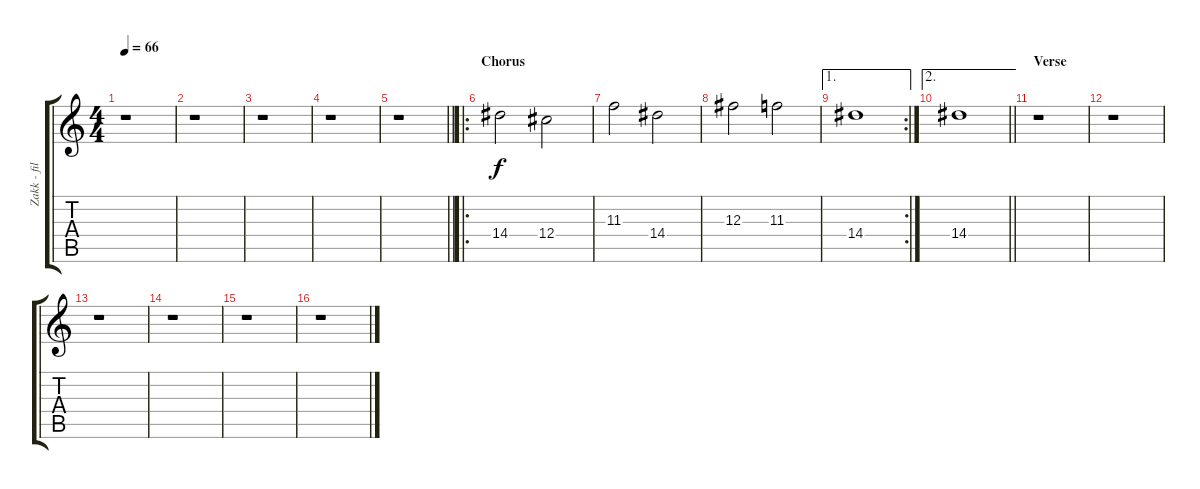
\track ("Zakk - fill parts" "Zakk - fil") {instrument acousticguitarnylon}
\staff {score tabs}
\tuning (Eb4 Bb3 Gb3 Db3 Ab2 Eb2) {hide}
\ts (4 4)
\tempo 66
\clef g2
\ks c
r.1{dy f} |
r.1 |
r.1 |
r.1 |
\barLineRight lightlight
r.1 |
\ro
\section ("" "Chorus")
14.4.2 12.4.2 |
11.3.2 14.4.2 |
12.3.2 11.3.2 |
\ae 1
\rc 2
14.4.1 |
\ae 2
\barLineRight lightlight
14.4.1 |
\section ("" "Verse")
r.1 |
r.1 |
r.1 |
r.1 |
r.1 |
r.1
